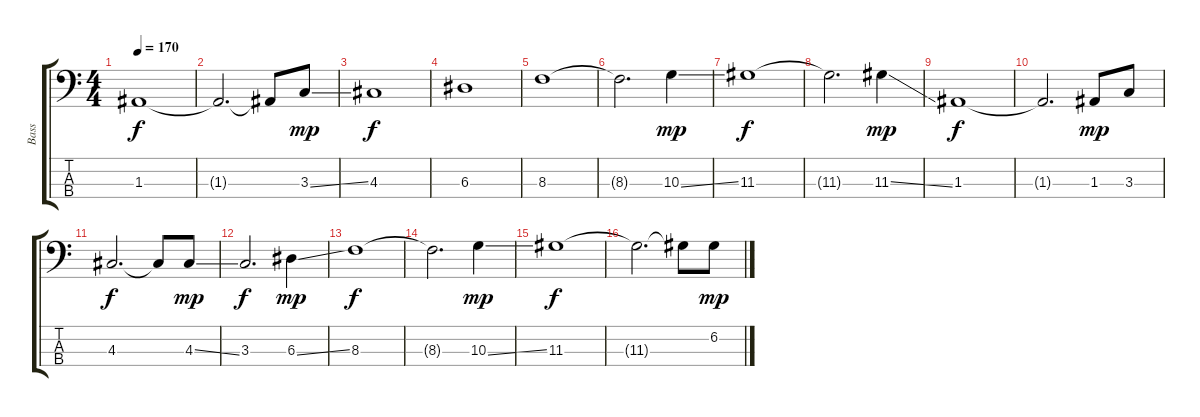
\track ("Bass" "Bass") {instrument electricbassfinger}
\staff {score tabs}
\tuning (G2 D2 A1 E1) {hide}
\ts (4 4)
\tempo 170
\clef f4
\ks c
1.3.1{dy f} |
1.3{t}.2{d} 1.3{t}.8 3.3{ss}.8{dy mp} |
4.3.1{dy f} |
6.3.1 |
8.3.1 |
8.3{t}.2{d} 10.3{ss}.4{dy mp} |
11.3.1{dy f} |
11.3{t}.2{d} 11.3{ss}.4{dy mp} |
1.3.1{dy f} |
1.3{t}.2{d} 1.3.8{dy mp} 3.3.8 |
4.3.2{d dy f} 4.3{t}.8 4.3{ss}.8{dy mp} |
3.3.2{d dy f} 6.3{ss}.4{dy mp} |
8.3.1{dy f} |
8.3{t}.2{d} 10.3{ss}.4{dy mp} |
11.3.1{dy f} |
11.3{t}.2{d} 11.3{t}.8 6.2.8{dy mp}
